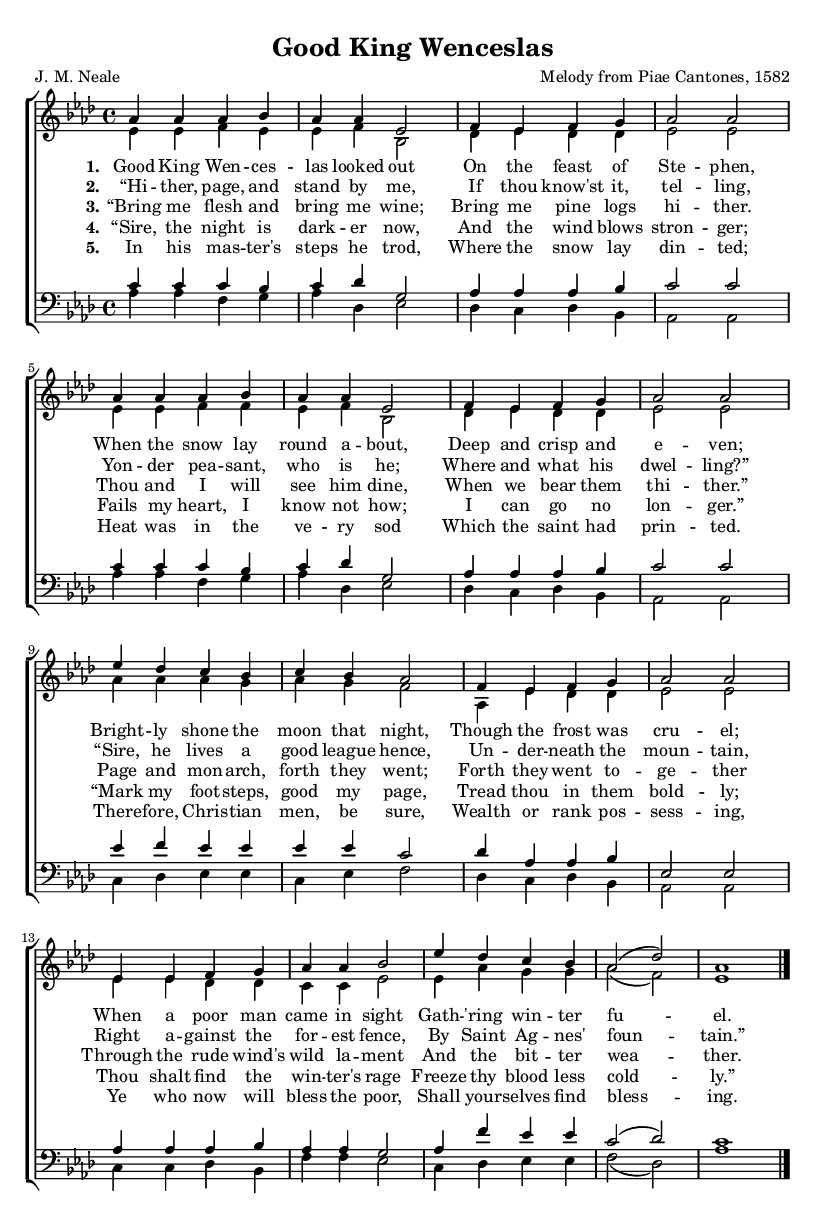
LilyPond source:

\header {
  filename = "GoodKingWenceslas.ly"
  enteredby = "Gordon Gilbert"
  composer = "Melody from Piae Cantones, 1582"
  poet = "J. M. Neale"
  date=""
  title = "Good King Wenceslas"
  metre = ""
  meter = \metre
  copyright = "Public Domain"
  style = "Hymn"
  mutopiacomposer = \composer
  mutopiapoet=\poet
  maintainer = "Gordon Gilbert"
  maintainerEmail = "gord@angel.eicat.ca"
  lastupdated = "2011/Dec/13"
}

\version "2.14.2"

\include "header.ly"

global= {
  \preamble
  \time 4/4
  \key aes \major
}

sop = \context Voice = "sop"    {
  \voiceOne
  \relative c'' {
    aes4 aes aes bes |
    aes aes ees2 |
    f4 ees f g |
    aes2 aes |

    aes4 aes aes bes |
    aes aes ees2 |
    f4 ees f g |
    aes2 aes |

    ees'4 des c bes |
    c bes aes2 |
    f4 ees f g |
    aes2 aes |

    ees4 ees f g |
    aes aes bes2 |
    ees4 des c bes |
    aes2( des) |
    aes1 \bar "|."
  }}

alto=\context Voice = "alto"   {
  \voiceTwo
  \relative c' {
  ees4 ees f ees |
  ees f bes,2 |
  des4 ees des des |
  ees2 ees |

  ees4 ees f f |
  ees f bes,2 |
  des4 ees des des |
  ees2 ees |

  aes4 aes aes g |
  aes g f2 |
  aes,4 ees' des des |
  ees2 ees |

  ees4 ees des des |
  c c ees2 |
  ees4 aes g g |
  aes2( f) |
  ees1 \bar "|."

  }}

tenor = \context Voice = "tenor"   {
  \voiceOne
  \relative c' {
  c4 c c bes |
  c des g,2 |
  aes4 aes aes bes |
  c2 c |

  c4 c c bes |
  c des g,2 |
  aes4 aes aes bes |
  c2 c |

  ees4 f ees ees |
  ees ees c2 |
  des4 aes aes bes |
  ees,2 ees |

  aes4 aes aes bes |
  aes aes g2 |
  aes4 f' ees ees |
  c2( des)
  c1 \bar "|."
  }}

bass = \context Voice = "bass"   {
  \voiceTwo
  \relative c' {
  aes4 aes f g |
  aes des, ees2 |
  des4 c des4 bes4 |
  aes2 aes |

  aes'4 aes f g |
  aes des, ees2 |
  des4 c des4 bes4 |
  aes2 aes |

  c4 des ees ees |
  c ees f2 |
  des4 c des bes |
  aes2 aes |

  c4 c des bes |
  f' f ees2 |
  c4 des ees ees |
  f2( des) |
  aes'1 \bar "|."
  }}

accomp=\chordmode {

}



stanzaa = \lyricmode {
  Good King Wen -- ces -- las looked out
  On the feast of Ste -- phen,
  When the snow lay round a -- bout,
  Deep and crisp and e -- ven;
  Bright -- ly shone the moon that night,
  Though the frost was cru -- el;
  When a poor man came in sight
  Gath -- 'ring win -- ter fu -- el.
}

stanzab = \lyricmode {
  “Hi -- ther, page, and stand by me,
  If thou know'st it, tel -- ling,
  Yon -- der pea -- sant, who is he;
  Where and what his dwel -- ling?”
  “Sire, he lives a good league hence,
  Un -- der -- neath the moun -- tain,
  Right a -- gainst the for -- est fence,
  By Saint Ag -- nes' foun -- tain.”
}

stanzac = \lyricmode {
  “Bring me flesh and bring me wine;
  Bring me pine logs hi -- ther.
  Thou and I will see him dine,
  When we bear them thi -- ther.”
  Page and mon -- arch, forth they went;
  Forth they went to -- ge -- ther
  Through the rude wind's wild la -- ment
  And the bit -- ter wea -- ther.
}

stanzad = \lyricmode {
  “Sire, the night is dark -- er now,
  And the wind blows stron -- ger;
  Fails my heart, I know not how;
  I can go no lon -- ger.”
  “Mark my foot -- steps, good my page,
  Tread thou in them bold -- ly;
  Thou shalt find the win -- ter's rage
  Freeze thy blood less cold -- ly.”
}
stanzae = \lyricmode {
  In his mas -- ter's steps he trod,
  Where the snow lay din -- ted;
  Heat was in the ve -- ry sod
  Which the saint had prin -- ted.
  There -- fore, Chris -- tian men, be sure,
  Wealth or rank pos -- sess -- ing,
  Ye who now will bless the poor,
  Shall your -- selves find bless -- ing.
}

stanzaf = \lyricmode {

}

\score {
  \context ChoirStaff <<
    \context ChordNames \accomp
    \unset ChoirStaff.melismaBusyProperties
    \context Staff ="upper"  { \clef "G" <<
      \global
      \sop
      \alto
    >>}

    \lyricsto "sop" \context Lyrics = "stanza-1" {
      \set stanza = "1."
      \stanzaa }
    \lyricsto "sop" \context Lyrics = "stanza-2" {
      \set stanza = "2."
      \stanzab }
    \lyricsto "sop" \context Lyrics = "stanza-3" {
      \set stanza = "3."
      \stanzac }
    \lyricsto "sop" \context Lyrics = "stanza-4" {
      \set stanza = "4."
      \stanzad }
    \lyricsto "sop" \context Lyrics = "stanza-5" {
      \set stanza = "5."
      \stanzae }
                                %	\lyricsto "sop" \context Lyrics = "stanza-6" {
                                %		\set stanza = "6."
                                %			\stanzaf }
    \context Staff = "lower"  { \clef "F"<<
      \global
      \tenor
      \bass
    >>}
  >>
}

